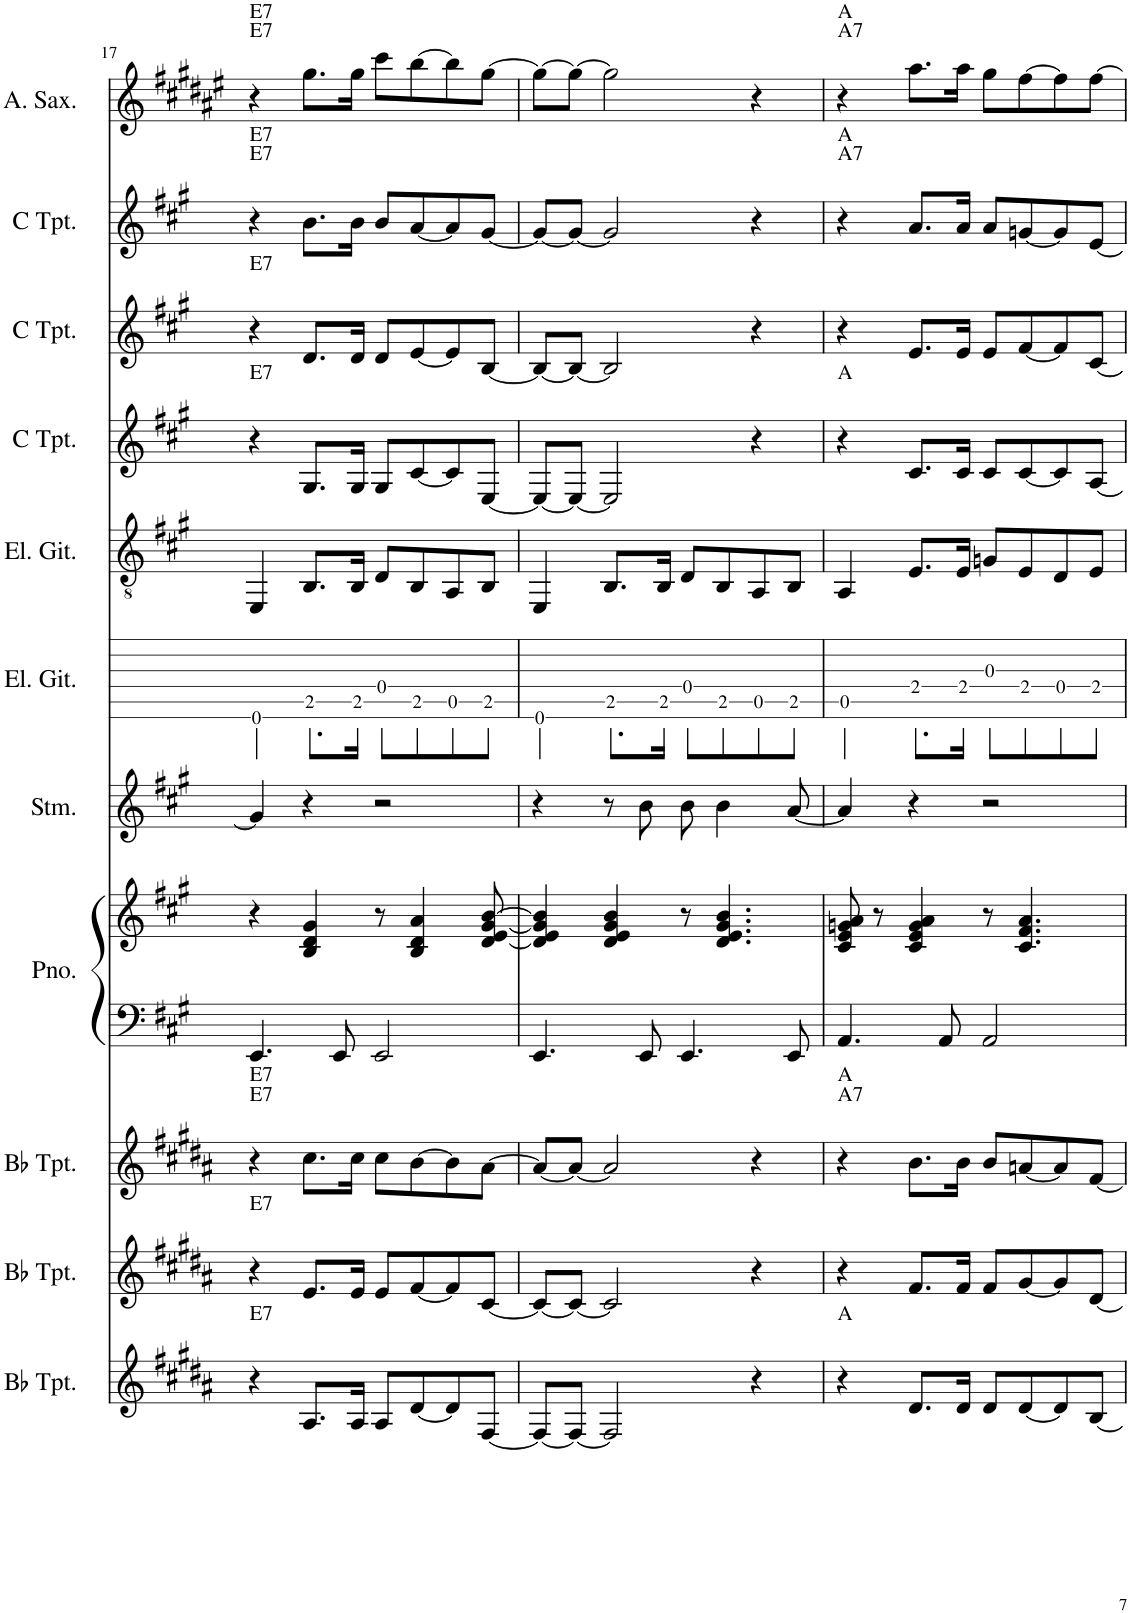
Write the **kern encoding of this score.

**kern	**kern	**kern	**kern	**kern	**kern	**kern	**kern	**kern	**kern	**kern	**kern
*part11	*part10	*part9	*part8	*part8	*part7	*part6	*part5	*part4	*part3	*part2	*part1
*staff12	*staff11	*staff10	*staff9	*staff8	*staff7	*staff6	*staff5	*staff4	*staff3	*staff2	*staff1
*I"Trompet in Bb	*I"Trompet in Bb	*I"Trompet in Bb	*I"Piano	*	*I"Stem	*I"Elektrische gitaar	*I"Elektrische gitaar	*I"Trompet in C	*I"Trompet in C	*I"Trompet in C	*I"Alt-saxofoon
*	*	*	*I'Pno.	*	*I'Stm.	*I'El. Git.	*I'El. Git.	*	*	*	*I'A. Sax.
!!LO:PB:g=z
*clefG2	*clefG2	*clefG2	*clefF4	*clefG2	*clefG2	*	*clefGv2	*clefG2	*clefG2	*clefG2	*clefG2
*Trd1c2	*Trd1c2	*Trd1c2	*	*	*	*	*	*Trd1c2	*Trd1c2	*Trd1c2	*Trd5c9
*k[f#c#g#d#a#]	*k[f#c#g#d#a#]	*k[f#c#g#d#a#]	*k[f#c#g#]	*k[f#c#g#]	*k[f#c#g#]	*k[f#c#g#]	*k[f#c#g#]	*k[f#c#g#]	*k[f#c#g#]	*k[f#c#g#]	*k[f#c#g#d#a#e#]
*M4/4	*M4/4	*M4/4	*M4/4	*M4/4	*M4/4	*M4/4	*M4/4	*M4/4	*M4/4	*M4/4	*M4/4
=17	=17	=17	=17	=17	=17	=17	=17	=17	=17	=17	=17
!	!	!	!	!	!	!	!	!	!	!	!LO:TX:a:t=E7
!	!	!	!	!	!	!	!	!	!	!	!LO:TX:a:t=E7
!	!	!	!	!	!	!	!	!	!	!LO:TX:a:t=E7	!
!	!	!	!	!	!	!	!	!	!	!LO:TX:a:t=E7	!
!	!	!	!	!	!	!	!	!	!LO:TX:a:t=E7	!	!
!	!	!	!	!	!	!	!	!LO:TX:a:t=E7	!	!	!
!	!	!LO:TX:a:t=E7	!	!	!	!	!	!	!	!	!
!	!	!LO:TX:a:t=E7	!	!	!	!	!	!	!	!	!
!	!LO:TX:a:t=E7	!	!	!	!	!	!	!	!	!	!
!LO:TX:a:t=E7	!	!	!	!	!	!	!	!	!	!	!
4r	4r	4r	4.EE/	4r	4g#/]	4EE\	4EE/	4r	4r	4r	4r
8.A#/L	8.e/L	8.cc#\L	.	4B/ 4d/ 4g#/	4r	8.BB\L	8.BB/L	8.G#/L	8.d/L	8.b\L	8.gg#\L
.	.	.	8EE/	.	.	.	.	.	.	.	.
16A#/Jk	16e/Jk	16cc#\Jk	.	.	.	16BB\Jk	16BB/Jk	16G#/Jk	16d/Jk	16b\Jk	16gg#\Jk
8A#/L	8e/L	8cc#\L	2EE/	8r	2r	8D\L	8D/L	8G#/L	8d/L	8b/L	8ccc#\L
[8d#/	[8f#/	[8b\	.	4B/ 4d/ 4a/	.	8BB\	8BB/	[8c#/	[8e/	[8a/	[8bb\
8d#/]	8f#/]	8b\]	.	.	.	8AA\	8AA/	8c#/]	8e/]	8a/]	8bb\]
[8F#/J	[8c#/J	[8a#\J	.	[8d/ 8e/ [8g#/ [8b/	.	8BB\J	8BB/J	[8E/J	[8B/J	[8g#/J	[8gg#\J
=18	=18	=18	=18	=18	=18	=18	=18	=18	=18	=18	=18
8F#/L_	8c#/L_	8a#/L_	4.EE/	4d/] 4e/ 4g#/] 4b/]	4r	4EE\	4EE/	8E/L_	8B/L_	8g#/L_	8gg#\L_
8F#/J_	8c#/J_	8a#/J_	.	.	.	.	.	8E/J_	8B/J_	8g#/J_	8gg#\J_
2F#/]	2c#/]	2a#/]	.	4d/ 4e/ 4g#/ 4b/	8r	8.BB\L	8.BB/L	2E/]	2B/]	2g#/]	2gg#\]
.	.	.	8EE/	.	8b\	.	.	.	.	.	.
.	.	.	.	.	.	16BB\Jk	16BB/Jk	.	.	.	.
.	.	.	4.EE/	8r	8b\	8D\L	8D/L	.	.	.	.
.	.	.	.	4.d/ 4.e/ 4.g#/ 4.b/	4b\	8BB\	8BB/	.	.	.	.
4r	4r	4r	.	.	.	8AA\	8AA/	4r	4r	4r	4r
.	.	.	8EE/	.	[8a/	8BB\J	8BB/J	.	.	.	.
=19	=19	=19	=19	=19	=19	=19	=19	=19	=19	=19	=19
!	!	!	!	!	!	!	!	!	!	!	!LO:TX:a:t=A7
!	!	!	!	!	!	!	!	!	!	!	!LO:TX:a:t=A
!	!	!	!	!	!	!	!	!	!	!LO:TX:a:t=A7	!
!	!	!	!	!	!	!	!	!	!	!LO:TX:a:t=A	!
!	!	!	!	!	!	!	!	!LO:TX:a:t=A	!	!	!
!	!	!LO:TX:a:t=A7	!	!	!	!	!	!	!	!	!
!	!	!LO:TX:a:t=A	!	!	!	!	!	!	!	!	!
!LO:TX:a:t=A	!	!	!	!	!	!	!	!	!	!	!
4r	4r	4r	4.AA/	8c#/ 8e/ 8gn/ 8a/	4a/]	4AA\	4AA/	4r	4r	4r	4r
.	.	.	.	8r	.	.	.	.	.	.	.
8.d#/L	8.f#/L	8.b\L	.	4c#/ 4e/ 4g/ 4a/	4r	8.E\L	8.E/L	8.c#/L	8.e/L	8.a/L	8.aa#\L
.	.	.	8AA/	.	.	.	.	.	.	.	.
16d#/Jk	16f#/Jk	16b\Jk	.	.	.	16E\Jk	16E/Jk	16c#/Jk	16e/Jk	16a/Jk	16aa#\Jk
8d#/L	8f#/L	8b/L	2AA/	8r	2r	8Gn\L	8Gn/L	8c#/L	8e/L	8a/L	8gg#\L
[8d#/	[8g#/	[8an/	.	4.c#/ 4.f#/ 4.a/	.	8E\	8E/	[8c#/	[8f#/	[8gn/	[8ff#\
8d#/]	8g#/]	8a/]	.	.	.	8D\	8D/	8c#/]	8f#/]	8g/]	8ff#\]
[8B/J	[8d#/J	[8f#/J	.	.	.	8E\J	8E/J	[8A/J	[8c#/J	[8e/J	[8ff#\J
=	=	=	=	=	=	=	=	=	=	=	=
*-	*-	*-	*-	*-	*-	*-	*-	*-	*-	*-	*-
